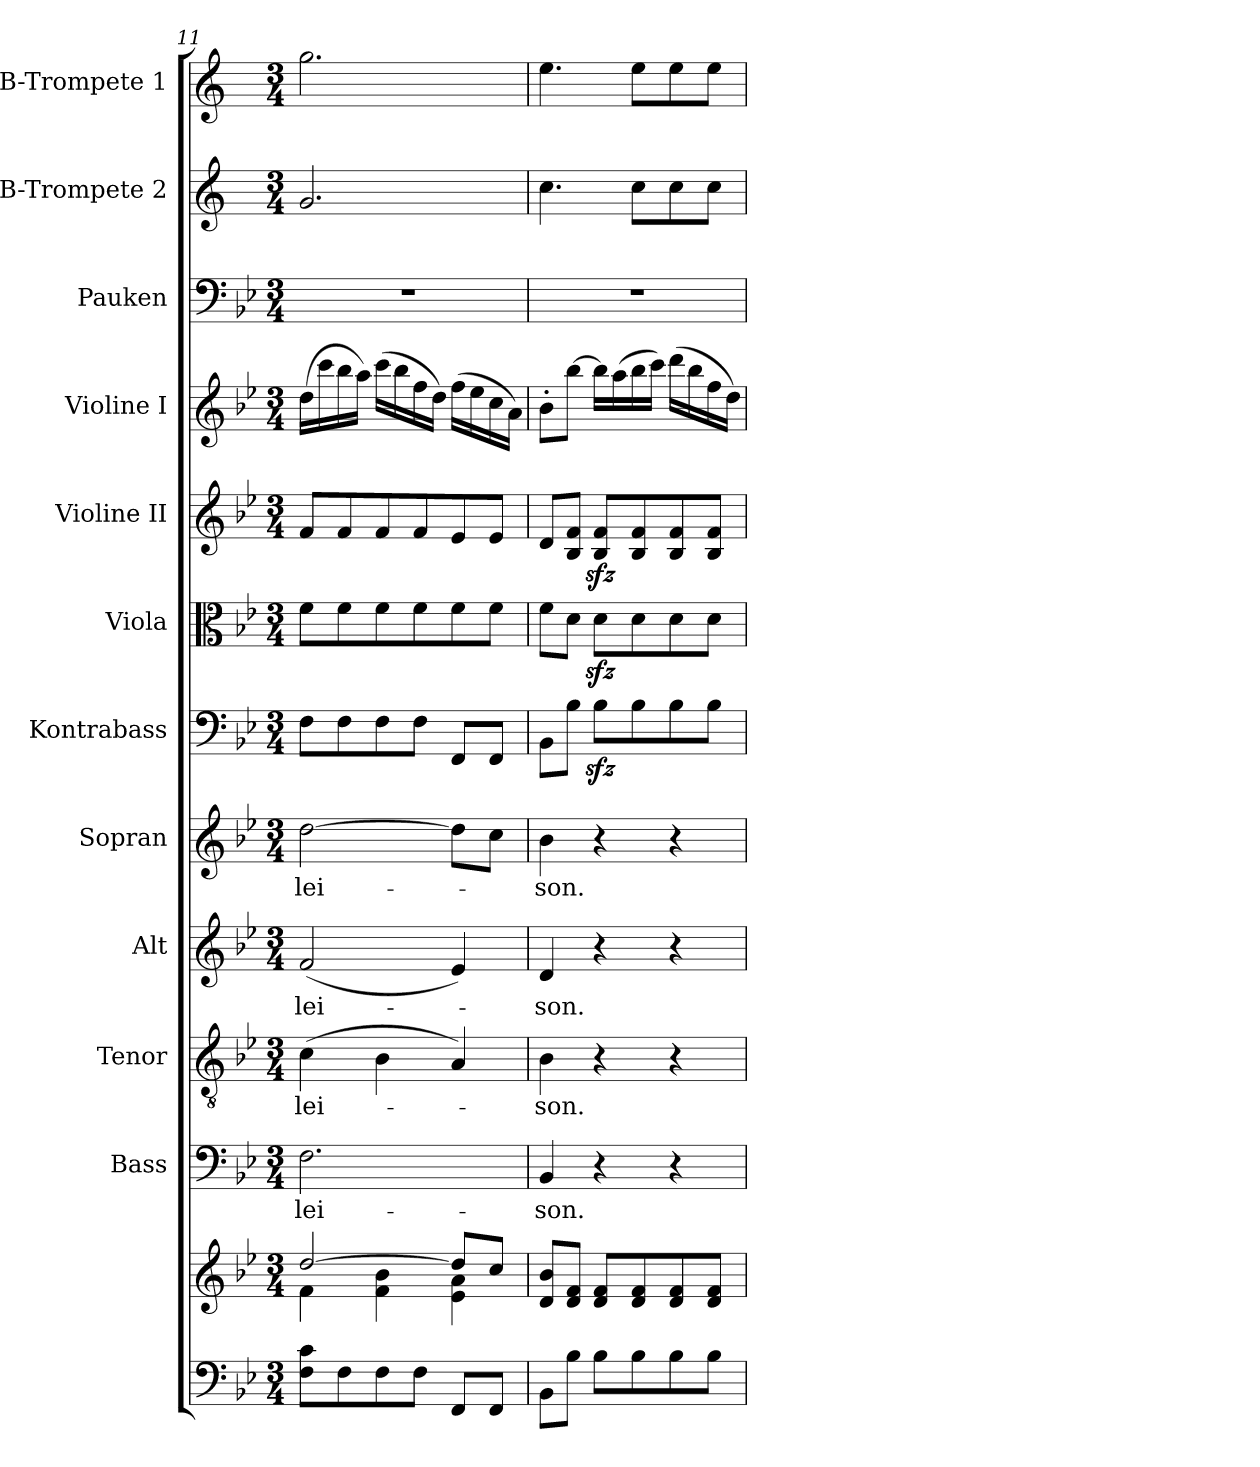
**kern	**kern	**kern	**text	**kern	**text	**kern	**text	**kern	**text	**kern	**kern	**kern	**kern	**kern	**kern	**kern
*part12	*part12	*part11	*part11	*part10	*part10	*part9	*part9	*part8	*part8	*part7	*part6	*part5	*part4	*part3	*part2	*part1
*staff13	*staff12	*staff11	*staff11	*staff10	*staff10	*staff9	*staff9	*staff8	*staff8	*staff7	*staff6	*staff5	*staff4	*staff3	*staff2	*staff1
*	*	*I"Bass	*	*I"Tenor	*	*I"Alt	*	*I"Sopran	*	*I"Kontrabass	*I"Viola	*I"Violine II	*I"Violine I	*I"Pauken	*I"B-Trompete 2	*I"B-Trompete 1
*	*	*I'B.	*	*I'T.	*	*I'A.	*	*I'S.	*	*I'Kb.	*I'Vla.	*I'Vl. II	*I'Vl. I	*I'Pk.	*I'B Trp. 2	*I'B Trp. 1
*clefF4	*clefG2	*clefF4	*	*clefGv2	*	*clefG2	*	*clefG2	*	*clefF4	*clefC3	*clefG2	*clefG2	*clefF4	*clefG2	*clefG2
*	*	*	*	*	*	*	*	*	*	*ITrd7c12	*	*	*	*	*ITrd1c2	*ITrd1c2
*k[b-e-]	*k[b-e-]	*k[b-e-]	*	*k[b-e-]	*	*k[b-e-]	*	*k[b-e-]	*	*k[b-e-]	*k[b-e-]	*k[b-e-]	*k[b-e-]	*k[b-e-]	*k[b-e-]	*k[b-e-]
*B-:	*B-:	*B-:	*	*B-:	*	*B-:	*	*B-:	*	*B-:	*B-:	*B-:	*B-:	*B-:	*B-:	*B-:
*M3/4	*M3/4	*M3/4	*	*M3/4	*	*M3/4	*	*M3/4	*	*M3/4	*M3/4	*M3/4	*M3/4	*M3/4	*M3/4	*M3/4
=11	=11	=11	=11	=11	=11	=11	=11	=11	=11	=11	=11	=11	=11	=11	=11	=11
*	*^	*	*	*	*	*	*	*	*	*	*	*	*	*	*	*
!	!	!	!	!LO:LY:b	!	!LO:LY:b	!	!LO:LY:b	!	!LO:LY:b	!	!	!	!	!	!	!
8F\ 8c\L	[>2dd/	4f\	2.F\	-lei-	(>4c\	-lei-	(<2f/	-lei-	[2dd\	-lei-	8FF\L	8f\L	8f/L	(>16dd\LL	2.r	2.f/	2.ff\
.	.	.	.	.	.	.	.	.	.	.	.	.	.	16ccc\	.	.	.
8F\	.	.	.	.	.	.	.	.	.	.	8FF\	8f\	8f/	16bb-\	.	.	.
.	.	.	.	.	.	.	.	.	.	.	.	.	.	16aa\JJ)	.	.	.
8F\	.	4f\ 4b-\	.	.	4B-\	.	.	.	.	.	8FF\	8f\	8f/	(>16ccc\LL	.	.	.
.	.	.	.	.	.	.	.	.	.	.	.	.	.	16bb-\	.	.	.
8F\J	.	.	.	.	.	.	.	.	.	.	8FF\J	8f\	8f/	16ff\	.	.	.
.	.	.	.	.	.	.	.	.	.	.	.	.	.	16dd\JJ)	.	.	.
8FF/L	8dd/L]	4e-\ 4a\	.	.	4A/)	.	4e-/)	.	8dd\L]	.	8FFF/L	8f\	8e-/	(>16ff\LL	.	.	.
.	.	.	.	.	.	.	.	.	.	.	.	.	.	16ee-\	.	.	.
8FF/J	8cc/J	.	.	.	.	.	.	.	8cc\J	.	8FFF/J	8f\J	8e-/J	16cc\	.	.	.
.	.	.	.	.	.	.	.	.	.	.	.	.	.	16a\JJ)	.	.	.
*	*v	*v	*	*	*	*	*	*	*	*	*	*	*	*	*	*	*
=12	=12	=12	=12	=12	=12	=12	=12	=12	=12	=12	=12	=12	=12	=12	=12	=12
!	!	!	!LO:LY:b	!	!LO:LY:b	!	!LO:LY:b	!	!LO:LY:b	!	!	!	!	!	!	!
8BB-\L	8d/ 8b-/L	4BB-/	-son.	4B-\	-son.	4d/	-son.	4b-\	-son.	8BBB-\L	8f\L	8d/L	8b-'>\L	2.r	4.b-\	4.dd\
8B-\J	8d/ 8f/J	.	.	.	.	.	.	.	.	8BB-\J	8d\J	8B-/ 8f/J	[8bb-\J	.	.	.
8B-\L	8d/ 8f/L	4r	.	4r	.	4r	.	4r	.	8BB-zz<\L	8dzz<\L	8B-/zz< 8f/zz<L	16bb-\LL]	.	.	.
.	.	.	.	.	.	.	.	.	.	.	.	.	(>16aa\	.	.	.
8B-\	8d/ 8f/	.	.	.	.	.	.	.	.	8BB-\	8d\	8B-/ 8f/	16bb-\	.	8b-\L	8dd\L
.	.	.	.	.	.	.	.	.	.	.	.	.	16ccc\JJ)	.	.	.
8B-\	8d/ 8f/	4r	.	4r	.	4r	.	4r	.	8BB-\	8d\	8B-/ 8f/	(>16ddd\LL	.	8b-\	8dd\
.	.	.	.	.	.	.	.	.	.	.	.	.	16bb-\	.	.	.
8B-\J	8d/ 8f/J	.	.	.	.	.	.	.	.	8BB-\J	8d\J	8B-/ 8f/J	16ff\	.	8b-\J	8dd\J
.	.	.	.	.	.	.	.	.	.	.	.	.	16dd\JJ)	.	.	.
=	=	=	=	=	=	=	=	=	=	=	=	=	=	=	=	=
*-	*-	*-	*-	*-	*-	*-	*-	*-	*-	*-	*-	*-	*-	*-	*-	*-
